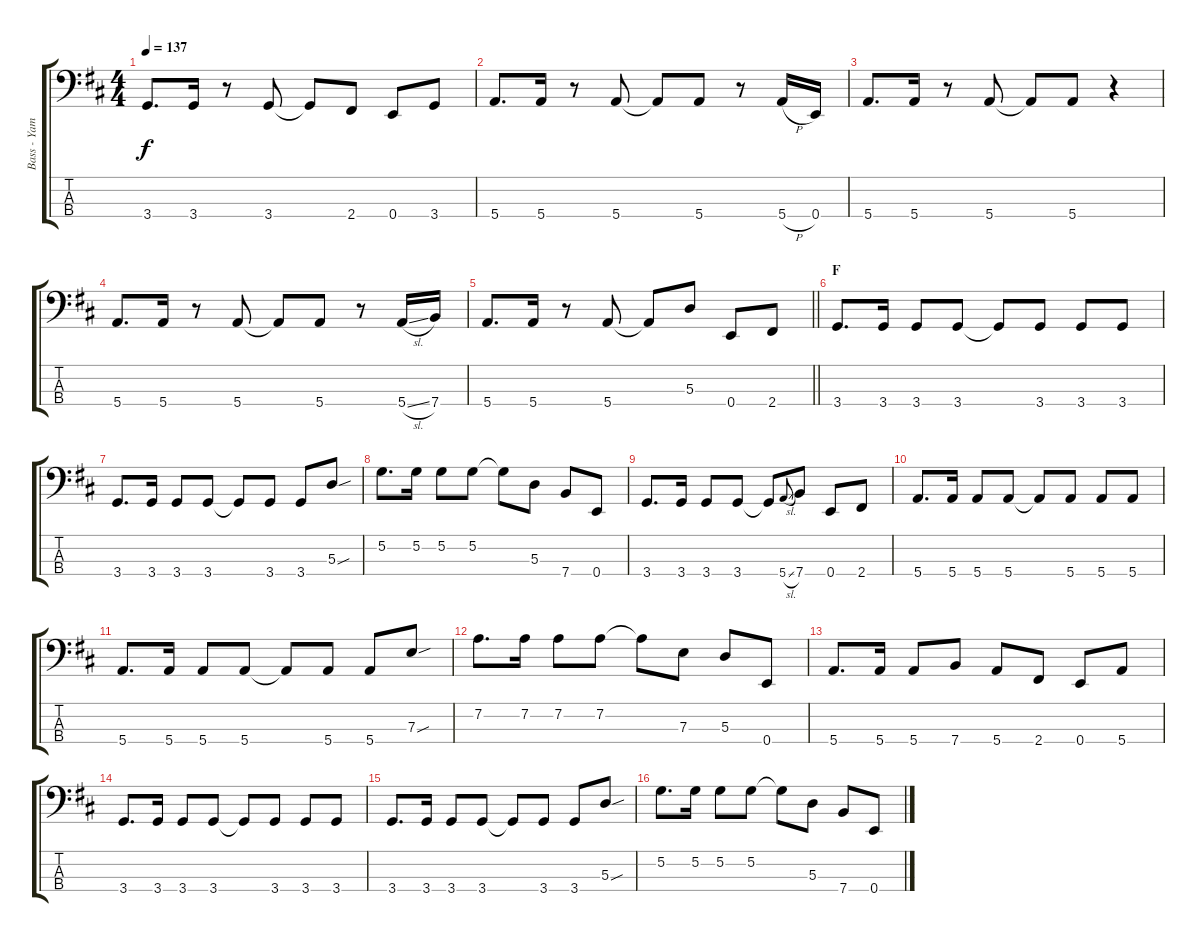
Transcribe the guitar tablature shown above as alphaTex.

\track ("Bass - Yamada" "Bass - Yam") {instrument electricbasspick}
\staff {score tabs}
\tuning (G2 D2 A1 E1) {hide}
\ts (4 4)
\tempo 137
\clef f4
\ks d
3.4.8{d dy f} 3.4.16 r.8 3.4.8 3.4{t}.8 2.4.8 0.4.8 3.4.8 |
5.4.8{d} 5.4.16 r.8 5.4.8 5.4{t}.8 5.4.8 r.8 5.4{h}.16 0.4.16 |
5.4.8{d} 5.4.16 r.8 5.4.8 5.4{t}.8 5.4.8 r.4 |
5.4.8{d} 5.4.16 r.8 5.4.8 5.4{t}.8 5.4.8 r.8 5.4{sl}.16 7.4.16 |
\barLineRight lightlight
5.4.8{d} 5.4.16 r.8 5.4.8 5.4{t}.8 5.3.8 0.4.8 2.4.8 |
\section ("" "F")
3.4.8{d} 3.4.16 3.4.8 3.4.8 3.4{t}.8 3.4.8 3.4.8 3.4.8 |
3.4.8{d} 3.4.16 3.4.8 3.4.8 3.4{t}.8 3.4.8 3.4.8 5.3{sou}.8 |
5.2.8{d} 5.2.16 5.2.8 5.2.8 5.2{t}.8 5.3.8 7.4.8 0.4.8 |
3.4.8{d} 3.4.16 3.4.8 3.4.8 3.4{t}.8 5.4{sl}.8{gr onbeat} 7.4.8 0.4.8 2.4.8 |
5.4.8{d} 5.4.16 5.4.8 5.4.8 5.4{t}.8 5.4.8 5.4.8 5.4.8 |
5.4.8{d} 5.4.16 5.4.8 5.4.8 5.4{t}.8 5.4.8 5.4.8 7.3{sou}.8 |
7.2.8{d} 7.2.16 7.2.8 7.2.8 7.2{t}.8 7.3.8 5.3.8 0.4.8 |
5.4.8{d} 5.4.16 5.4.8 7.4.8 5.4.8 2.4.8 0.4.8 5.4.8 |
3.4.8{d} 3.4.16 3.4.8 3.4.8 3.4{t}.8 3.4.8 3.4.8 3.4.8 |
3.4.8{d} 3.4.16 3.4.8 3.4.8 3.4{t}.8 3.4.8 3.4.8 5.3{sou}.8 |
5.2.8{d} 5.2.16 5.2.8 5.2.8 5.2{t}.8 5.3.8 7.4.8 0.4.8
